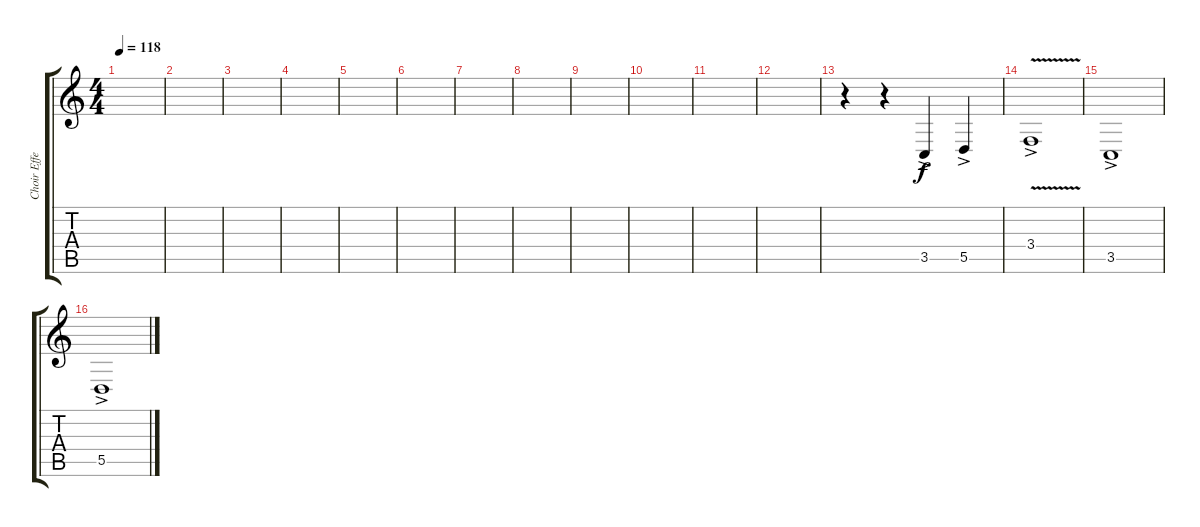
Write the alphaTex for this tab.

\track ("Choir Effect" "Choir Effe") {instrument choiraahs}
\staff {score tabs}
\tuning (E4 B3 G3 D3 A2 E2) {hide}
\ts (4 4)
\tempo 118
\clef g2
\ks c
|
|
|
|
|
|
|
|
|
|
|
|
r.4 r.4 3.5{ac}.4 5.5{ac}.4 |
3.4{v ac}.1 |
3.5{ac}.1 |
5.5{ac}.1
